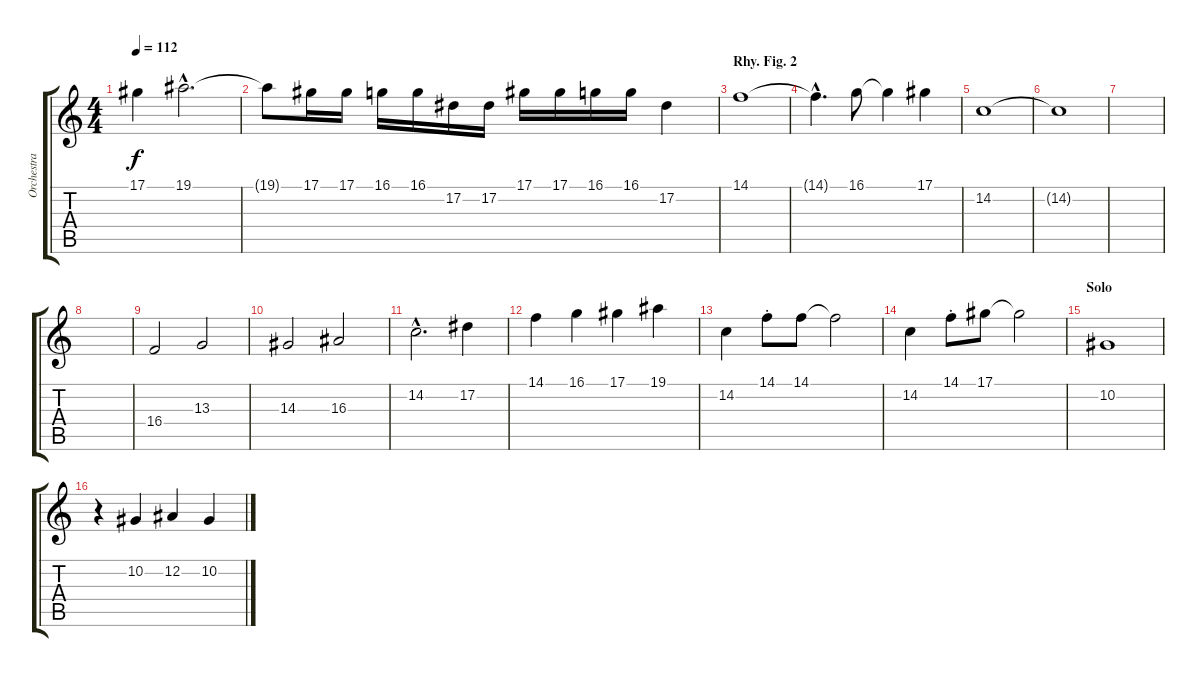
\track ("Orchestra (Strings)" "Orchestra ") {instrument stringensemble1}
\staff {score tabs}
\tuning (Eb4 Bb3 Gb3 Db3 Ab2 Eb2) {hide}
\ts (4 4)
\tempo 112
\clef g2
\ks c
17.1{t}.4{dy f} 19.1{hac}.2{d} |
19.1{t}.8 17.1.16 17.1.16 16.1.16 16.1.16 17.2.16 17.2.16 17.1.16 17.1.16 16.1.16 16.1.16 17.2.4 |
\section ("" "Rhy. Fig. 2")
14.1.1 |
14.1{hac t}.4{d} 16.1.8 16.1{t}.4 17.1.4 |
14.2.1 |
14.2{t}.1 |
|
|
16.4.2 13.3.2 |
14.3.2 16.3.2 |
14.2{hac}.2{d} 17.2.4 |
14.1.4 16.1.4 17.1.4 19.1.4 |
14.2.4 14.1{st}.8 14.1.8 14.1{t}.2 |
14.2.4 14.1{st}.8 17.1.8 17.1{t}.2 |
\section ("" "Solo")
10.2.1 |
r.4 10.2.4 12.2.4 10.2.4
